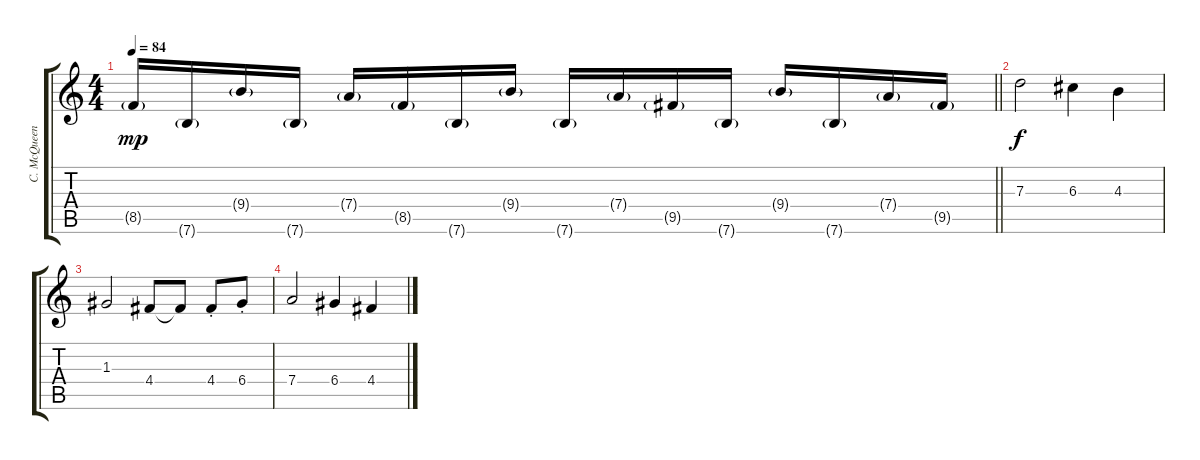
\track ("C. McQueen - Guitar #3" "C. McQueen") {instrument electricguitarjazz}
\staff {score tabs}
\tuning (E4 B3 G3 D3 A2 E2) {hide}
\ts (4 4)
\tempo 84
\clef g2
\barLineRight lightlight
\ks c
8.5{g}.16{dy mp} 7.6{g}.16 9.4{g}.16 7.6{g}.16 7.4{g}.16 8.5{g}.16 7.6{g}.16 9.4{g}.16 7.6{g}.16 7.4{g}.16 9.5{g}.16 7.6{g}.16 9.4{g}.16 7.6{g}.16 7.4{g}.16 9.5{g}.16 |
7.3.2{dy f instrument choiraahs} 6.3.4 4.3.4 |
1.3.2 4.4.8 4.4{t}.8 4.4{st}.8 6.4{st}.8 |
7.4.2 6.4.4 4.4.4
